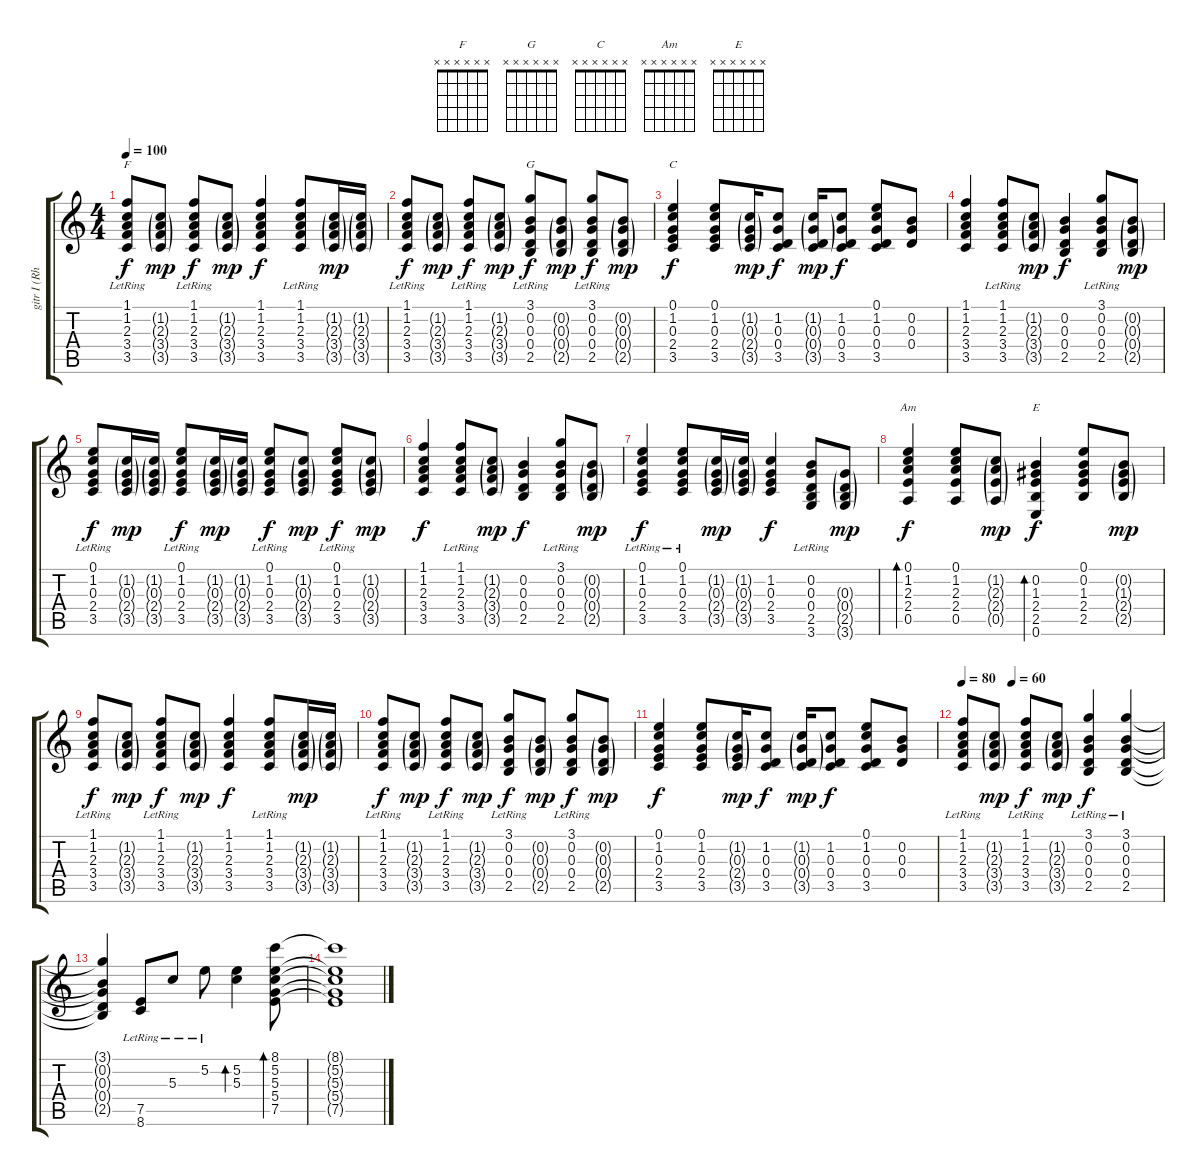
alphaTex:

\track ("gitr I (Rhytm)" "gitr I (Rh") {instrument acousticguitarsteel}
\staff {score tabs}
\tuning (E4 B3 G3 D3 A2 E2) {hide}
\chord ("F" x x x x x x)
\chord ("G" x x x x x x)
\chord ("C" x x x x x x)
\chord ("Am" x x x x x x)
\chord ("E" x x x x x x)
\ts (4 4)
\tempo 100
\clef g2
\ks c
(1.1{lr} 1.2 2.3 3.4 3.5).8{ch "F" dy f} (1.2{g} 2.3{g} 3.4{g} 3.5{g}).8{dy mp} (1.1{lr} 1.2 2.3 3.4 3.5).8{dy f} (1.2{g} 2.3{g} 3.4{g} 3.5{g}).8{dy mp} (1.1 1.2 2.3 3.4 3.5).4{dy f} (1.1{lr} 1.2 2.3 3.4 3.5).8 (1.2{g} 2.3{g} 3.4{g} 3.5{g}).16{dy mp} (1.2{g} 2.3{g} 3.4{g} 3.5{g}).16 |
(1.1{lr} 1.2 2.3 3.4 3.5).8{dy f} (1.2{g} 2.3{g} 3.4{g} 3.5{g}).8{dy mp} (1.1{lr} 1.2 2.3 3.4 3.5).8{dy f} (1.2{g} 2.3{g} 3.4{g} 3.5{g}).8{dy mp} (3.1{lr} 0.2 0.3 0.4 2.5).8{ch "G" dy f} (0.2{g} 0.3{g} 0.4{g} 2.5{g}).8{dy mp} (3.1{lr} 0.2 0.3 0.4 2.5).8{dy f} (0.2{g} 0.3{g} 0.4{g} 2.5{g}).8{dy mp} |
(0.1 1.2 0.3 2.4 3.5).4{ch "C" dy f} (0.1 1.2 0.3 2.4 3.5).8 (1.2{g} 0.3{g} 2.4{g} 3.5{g}).16{dy mp} (1.2 0.3 0.4 3.5).8{dy f} (1.2{g} 0.3{g} 0.4{g} 3.5{g}).16{dy mp} (1.2 0.3 0.4 3.5).8{dy f} (0.1 1.2 0.3 0.4 3.5).8 (0.2 0.3 0.4).8 |
(1.1 1.2 2.3 3.4 3.5).4 (1.1{lr} 1.2 2.3 3.4 3.5).8 (1.2{g} 2.3{g} 3.4{g} 3.5{g}).8{dy mp} (0.2 0.3 0.4 2.5).4{dy f} (3.1{lr} 0.2 0.3 0.4 2.5).8 (0.2{g} 0.3{g} 0.4{g} 2.5{g}).8{dy mp} |
(0.1{lr} 1.2 0.3 2.4 3.5).8{dy f} (1.2{g} 0.3{g} 2.4{g} 3.5{g}).16{dy mp} (1.2{g} 0.3{g} 2.4{g} 3.5{g}).16 (0.1{lr} 1.2 0.3 2.4 3.5).8{dy f} (1.2{g} 0.3{g} 2.4{g} 3.5{g}).16{dy mp} (1.2{g} 0.3{g} 2.4{g} 3.5{g}).16 (0.1{lr} 1.2 0.3 2.4 3.5).8{dy f} (1.2{g} 0.3{g} 2.4{g} 3.5{g}).8{dy mp} (0.1{lr} 1.2 0.3 2.4 3.5).8{dy f} (1.2{g} 0.3{g} 2.4{g} 3.5{g}).8{dy mp} |
(1.1 1.2 2.3 3.4 3.5).4{dy f} (1.1{lr} 1.2 2.3 3.4 3.5).8 (1.2{g} 2.3{g} 3.4{g} 3.5{g}).8{dy mp} (0.2 0.3 0.4 2.5).4{dy f} (3.1{lr} 0.2 0.3 0.4 2.5).8 (0.2{g} 0.3{g} 0.4{g} 2.5{g}).8{dy mp} |
(0.1{lr} 1.2 0.3 2.4 3.5).4{dy f} (0.1{lr} 1.2 0.3 2.4 3.5).8 (1.2{g} 0.3{g} 2.4{g} 3.5{g}).16{dy mp} (1.2{g} 0.3{g} 2.4{g} 3.5{g}).16 (1.2 0.3 2.4 3.5).4{dy f} (0.2{lr} 0.3 0.4 2.5 3.6).8 (0.3{g} 0.4{g} 2.5{g} 3.6{g}).8{dy mp} |
(0.1 1.2 2.3 2.4 0.5).4{bd 120 ch "Am" dy f} (0.1 1.2 2.3 2.4 0.5).8 (1.2{g} 2.3{g} 2.4{g} 0.5{g}).8{dy mp} (0.2 1.3 2.4 2.5 0.6).4{bd 120 ch "E" dy f} (0.1 0.2 1.3 2.4 2.5).8 (0.2{g} 1.3{g} 2.4{g} 2.5{g}).8{dy mp} |
(1.1{lr} 1.2 2.3 3.4 3.5).8{dy f} (1.2{g} 2.3{g} 3.4{g} 3.5{g}).8{dy mp} (1.1{lr} 1.2 2.3 3.4 3.5).8{dy f} (1.2{g} 2.3{g} 3.4{g} 3.5{g}).8{dy mp} (1.1 1.2 2.3 3.4 3.5).4{dy f} (1.1{lr} 1.2 2.3 3.4 3.5).8 (1.2{g} 2.3{g} 3.4{g} 3.5{g}).16{dy mp} (1.2{g} 2.3{g} 3.4{g} 3.5{g}).16 |
(1.1{lr} 1.2 2.3 3.4 3.5).8{dy f} (1.2{g} 2.3{g} 3.4{g} 3.5{g}).8{dy mp} (1.1{lr} 1.2 2.3 3.4 3.5).8{dy f} (1.2{g} 2.3{g} 3.4{g} 3.5{g}).8{dy mp} (3.1{lr} 0.2 0.3 0.4 2.5).8{dy f} (0.2{g} 0.3{g} 0.4{g} 2.5{g}).8{dy mp} (3.1{lr} 0.2 0.3 0.4 2.5).8{dy f} (0.2{g} 0.3{g} 0.4{g} 2.5{g}).8{dy mp} |
(0.1 1.2 0.3 2.4 3.5).4{dy f} (0.1 1.2 0.3 2.4 3.5).8 (1.2{g} 0.3{g} 2.4{g} 3.5{g}).16{dy mp} (1.2 0.3 0.4 3.5).8{dy f} (1.2{g} 0.3{g} 0.4{g} 3.5{g}).16{dy mp} (1.2 0.3 0.4 3.5).8{dy f} (0.1 1.2 0.3 0.4 3.5).8 (0.2 0.3 0.4).8 |
\tempo 80
\tempo (60 0.25)
(1.1{lr} 1.2 2.3 3.4 3.5).8 (1.2{g} 2.3{g} 3.4{g} 3.5{g}).8{dy mp} (1.1{lr} 1.2 2.3 3.4 3.5).8{dy f} (1.2{g} 2.3{g} 3.4{g} 3.5{g}).8{dy mp} (3.1{lr} 0.2 0.3 0.4 2.5).4{dy f} (3.1{lr} 0.2 0.3 0.4 2.5).4 |
(3.1{t} 0.2{t} 0.3{t} 0.4{t} 2.5{t}).4 (7.5{lr} 8.6{lr}).8 5.3{lr}.8 5.2{lr}.8 (5.2 5.3).4{bd 120} (8.1 5.2 5.3 5.4 7.5).8{bd 240} |
(8.1{t} 5.2{t} 5.3{t} 5.4{t} 7.5{t}).1
